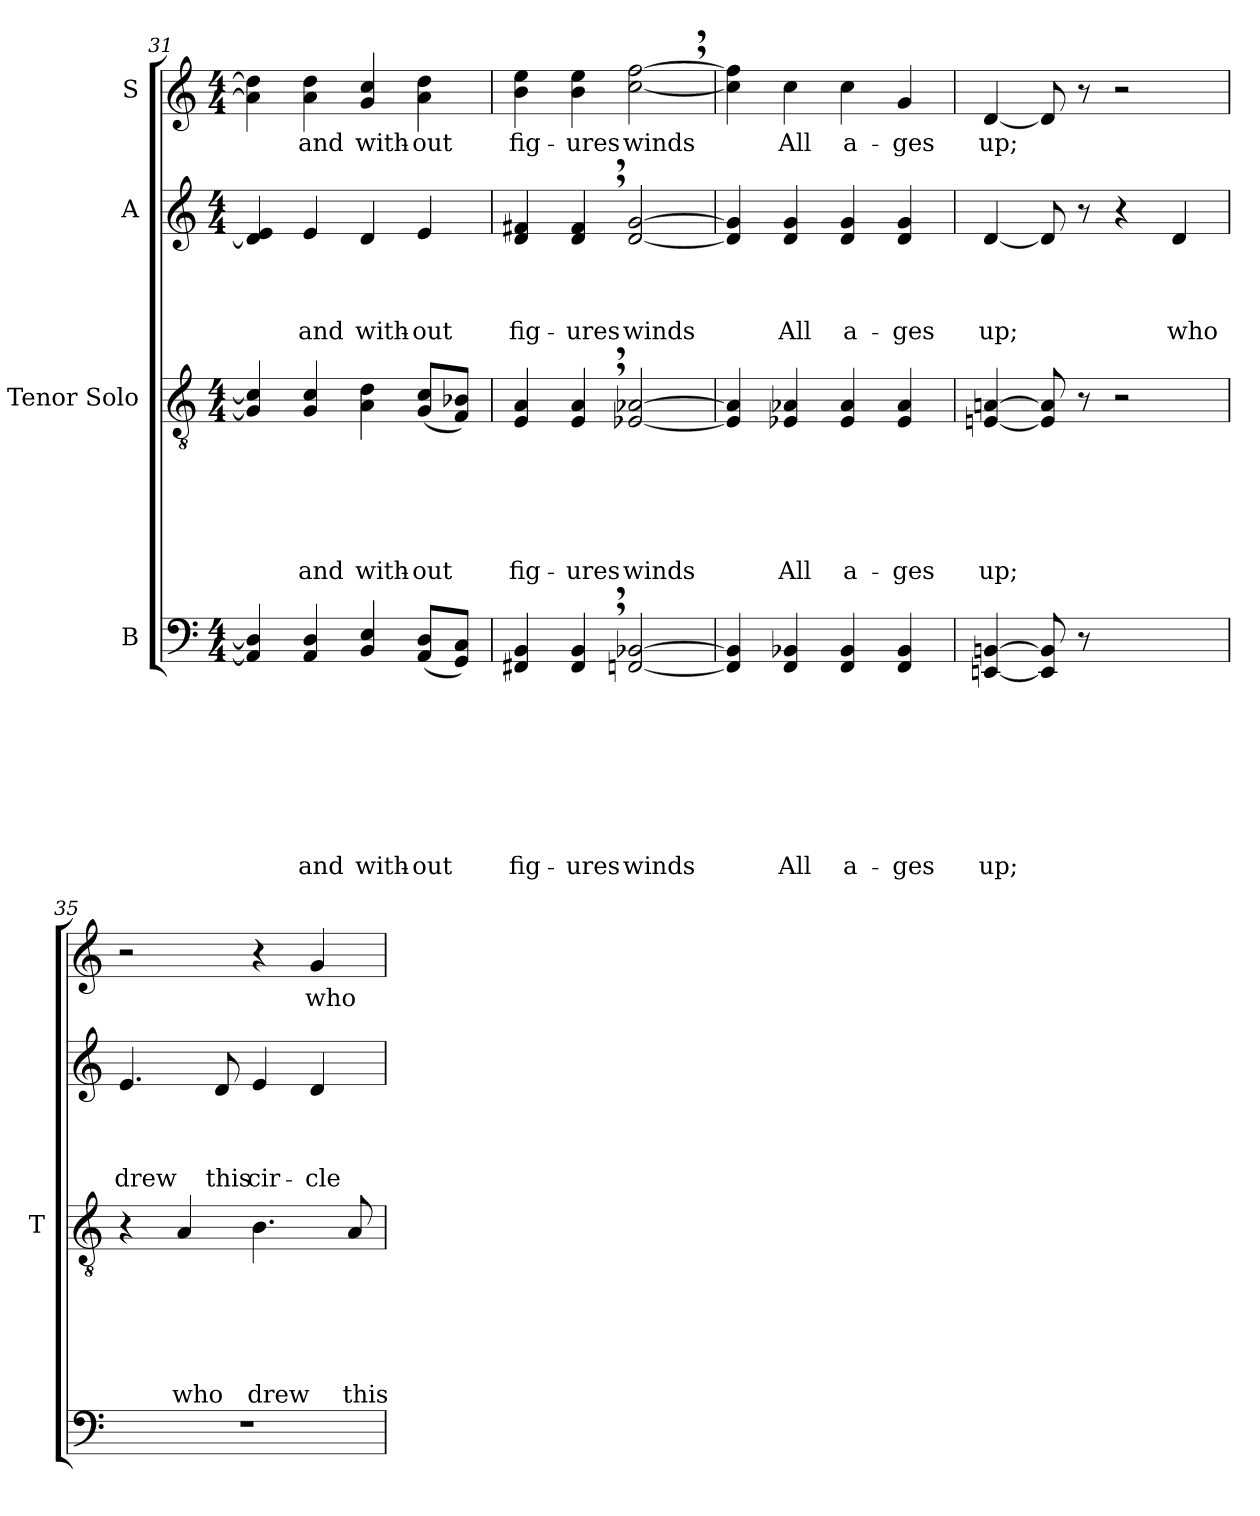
**kern	**text	**text	**text	**text	**text	**text	**text	**text	**kern	**text	**text	**text	**text	**text	**text	**kern	**text	**text	**text	**text	**kern	**text
*part4	*part4	*part4	*part4	*part4	*part4	*part4	*part4	*part4	*part3	*part3	*part3	*part3	*part3	*part3	*part3	*part2	*part2	*part2	*part2	*part2	*part1	*part1
*staff4	*staff4	*staff4	*staff4	*staff4	*staff4	*staff4	*staff4	*staff4	*staff3	*staff3	*staff3	*staff3	*staff3	*staff3	*staff3	*staff2	*staff2	*staff2	*staff2	*staff2	*staff1	*staff1
*I"B	*	*	*	*	*	*	*	*	*I"Tenor Solo	*	*	*	*	*	*	*I"A	*	*	*	*	*I"S	*
*	*	*	*	*	*	*	*	*	*I'T	*	*	*	*	*	*	*	*	*	*	*	*	*
*clefF4	*	*	*	*	*	*	*	*	*clefGv2	*	*	*	*	*	*	*clefG2	*	*	*	*	*clefG2	*
*k[]	*	*	*	*	*	*	*	*	*k[]	*	*	*	*	*	*	*k[]	*	*	*	*	*k[]	*
*C:	*	*	*	*	*	*	*	*	*C:	*	*	*	*	*	*	*C:	*	*	*	*	*C:	*
*M4/4	*	*	*	*	*	*	*	*	*M4/4	*	*	*	*	*	*	*M4/4	*	*	*	*	*M4/4	*
=31	=31	=31	=31	=31	=31	=31	=31	=31	=31	=31	=31	=31	=31	=31	=31	=31	=31	=31	=31	=31	=31	=31
4AA/] 4D/]	.	.	.	.	.	.	.	.	4G/] 4c/]	.	.	.	.	.	.	4d/] 4e/	.	.	.	.	4a\] 4dd\]	.
!	!	!	!	!	!	!	!	!LO:LY:b	!	!	!	!	!	!	!LO:LY:b	!	!	!	!	!LO:LY:b	!	!LO:LY:b
4AA/ 4D/	.	.	.	.	.	.	.	and	4G/ 4c/	.	.	.	.	.	and	4e/	.	.	.	and	4a\ 4dd\	and
!	!	!	!	!	!	!	!	!LO:LY:b	!	!	!	!	!	!	!LO:LY:b	!	!	!	!	!LO:LY:b	!	!LO:LY:b
4BB/ 4E/	.	.	.	.	.	.	.	with-	4A\ 4d\	.	.	.	.	.	with-	4d/	.	.	.	with-	4g/ 4cc/	with-
!	!	!	!	!	!	!	!	!LO:LY:b	!	!	!	!	!	!	!LO:LY:b	!	!	!	!	!LO:LY:b	!	!LO:LY:b
(<8AA/ 8D/L	.	.	.	.	.	.	.	-out	(<8G/ 8c/L	.	.	.	.	.	-out	4e/	.	.	.	-out	4a\ 4dd\	-out
8GG/ 8C/J)	.	.	.	.	.	.	.	.	8F/ 8B-X/J)	.	.	.	.	.	.	.	.	.	.	.	.	.
!!LO:LB:g=z
=32	=32	=32	=32	=32	=32	=32	=32	=32	=32	=32	=32	=32	=32	=32	=32	=32	=32	=32	=32	=32	=32	=32
!	!	!	!	!	!	!	!	!LO:LY:b	!	!	!	!	!	!	!LO:LY:b	!	!	!	!	!LO:LY:b	!	!LO:LY:b
4FF#X/ 4BB/	.	.	.	.	.	.	.	fig-	4E/ 4A/	.	.	.	.	.	fig-	4d/ 4f#X/	.	.	.	fig-	4b\ 4ee\	fig-
!	!	!	!	!	!	!	!	!LO:LY:b	!	!	!	!	!	!	!LO:LY:b	!	!	!	!	!LO:LY:b	!	!LO:LY:b
4FF#/,> 4BB/,>	.	.	.	.	.	.	.	-ures	4E/,> 4A/,>	.	.	.	.	.	-ures	4d/,> 4f#/,>	.	.	.	-ures	4b\ 4ee\	-ures
!	!	!	!	!	!	!	!	!LO:LY:b	!	!	!	!	!	!	!LO:LY:b	!	!	!	!	!LO:LY:b	!	!LO:LY:b
[<2FFn/ [>2BB-X/	.	.	.	.	.	.	.	winds	[<2E-X/ [>2A-X/	.	.	.	.	.	winds	[<2d/ [>2g/	.	.	.	winds	[<2cc\,> [>2ff\,>	winds
=33	=33	=33	=33	=33	=33	=33	=33	=33	=33	=33	=33	=33	=33	=33	=33	=33	=33	=33	=33	=33	=33	=33
4FF/] 4BB-/]	.	.	.	.	.	.	.	.	4E-/] 4A-/]	.	.	.	.	.	.	4d/] 4g/]	.	.	.	.	4cc\] 4ff\]	.
!	!	!	!	!	!	!	!	!LO:LY:b	!	!	!	!	!	!	!LO:LY:b	!	!	!	!	!LO:LY:b	!	!LO:LY:b
4FF/ 4BB-X/	.	.	.	.	.	.	.	All	4E-X/ 4A-X/	.	.	.	.	.	All	4d/ 4g/	.	.	.	All	4cc\	All
!	!	!	!	!	!	!	!	!LO:LY:b	!	!	!	!	!	!	!LO:LY:b	!	!	!	!	!LO:LY:b	!	!LO:LY:b
4FF/ 4BB-/	.	.	.	.	.	.	.	a-	4E-/ 4A-/	.	.	.	.	.	a-	4d/ 4g/	.	.	.	a-	4cc\	a-
!	!	!	!	!	!	!	!	!LO:LY:b	!	!	!	!	!	!	!LO:LY:b	!	!	!	!	!LO:LY:b	!	!LO:LY:b
4FF/ 4BB-/	.	.	.	.	.	.	.	-ges	4E-/ 4A-/	.	.	.	.	.	-ges	4d/ 4g/	.	.	.	-ges	4g/	-ges
=34	=34	=34	=34	=34	=34	=34	=34	=34	=34	=34	=34	=34	=34	=34	=34	=34	=34	=34	=34	=34	=34	=34
!	!	!	!	!	!	!	!	!LO:LY:b	!	!	!	!	!	!	!LO:LY:b	!	!	!	!	!LO:LY:b	!	!LO:LY:b
[<4EEn/ [>4BBn/	.	.	.	.	.	.	.	up;	[<4En/ [>4An/	.	.	.	.	.	up;	[<4d/	.	.	.	up;	[<4d/	up;
8EE/] 8BB/]	.	.	.	.	.	.	.	.	8E/] 8A/]	.	.	.	.	.	.	8d/]	.	.	.	.	8d/]	.
8r	.	.	.	.	.	.	.	.	8r	.	.	.	.	.	.	8r	.	.	.	.	8r	.
2ryy	.	.	.	.	.	.	.	.	2r	.	.	.	.	.	.	4r	.	.	.	.	2r	.
!	!	!	!	!	!	!	!	!	!	!	!	!	!	!	!	!	!	!	!	!LO:LY:b	!	!
.	.	.	.	.	.	.	.	.	.	.	.	.	.	.	.	4d/	.	.	.	who	.	.
=35	=35	=35	=35	=35	=35	=35	=35	=35	=35	=35	=35	=35	=35	=35	=35	=35	=35	=35	=35	=35	=35	=35
!	!	!	!	!	!	!	!	!	!	!	!	!	!	!	!	!	!	!	!	!LO:LY:b	!	!
1r	.	.	.	.	.	.	.	.	4r	.	.	.	.	.	.	4.e/	.	.	.	drew	2r	.
!	!	!	!	!	!	!	!	!	!	!	!	!	!	!	!LO:LY:b	!	!	!	!	!	!	!
.	.	.	.	.	.	.	.	.	4A/	.	.	.	.	.	who	.	.	.	.	.	.	.
!	!	!	!	!	!	!	!	!	!	!	!	!	!	!	!	!	!	!	!	!LO:LY:b	!	!
.	.	.	.	.	.	.	.	.	.	.	.	.	.	.	.	8d/	.	.	.	this	.	.
!	!	!	!	!	!	!	!	!	!	!	!	!	!	!	!LO:LY:b	!	!	!	!	!LO:LY:b	!	!
.	.	.	.	.	.	.	.	.	4.B\	.	.	.	.	.	drew	4e/	.	.	.	cir-	4r	.
!	!	!	!	!	!	!	!	!	!	!	!	!	!	!	!	!	!	!	!	!LO:LY:b	!	!LO:LY:b
.	.	.	.	.	.	.	.	.	.	.	.	.	.	.	.	4d/	.	.	.	-cle	4g/	who
!	!	!	!	!	!	!	!	!	!	!	!	!	!	!	!LO:LY:b	!	!	!	!	!	!	!
.	.	.	.	.	.	.	.	.	8A/	.	.	.	.	.	this	.	.	.	.	.	.	.
=	=	=	=	=	=	=	=	=	=	=	=	=	=	=	=	=	=	=	=	=	=	=
*-	*-	*-	*-	*-	*-	*-	*-	*-	*-	*-	*-	*-	*-	*-	*-	*-	*-	*-	*-	*-	*-	*-
